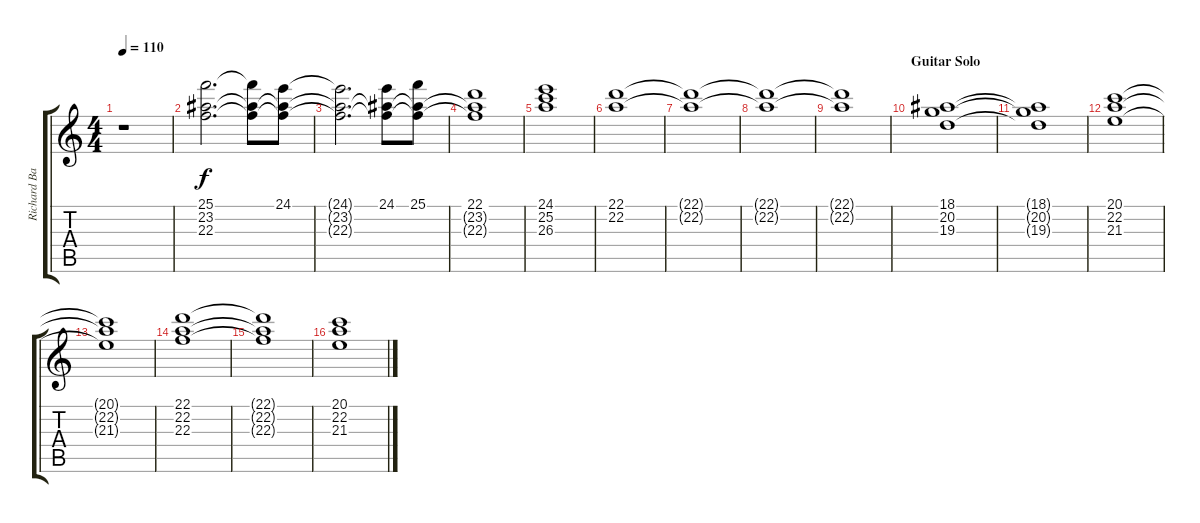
\track ("Richard Barbieri - Keyboard 1" "Richard Ba") {instrument pad2warm}
\staff {score tabs}
\tuning (E4 B3 G3 D3 A2 E2) {hide}
\ts (4 4)
\tempo 110
\clef g2
\ks c
r.1{dy f} |
(25.1 23.2 22.3).2{d} (25.1{t} 23.2{t} 22.3{t}).8 (24.1 23.2{t} 22.3{t}).8 |
(24.1{t} 23.2{t} 22.3{t}).2{d} (24.1 23.2{t} 22.3{t}).8 (25.1 23.2{t} 22.3{t}).8 |
(22.1 23.2{t} 22.3{t}).1 |
(24.1 25.2 26.3).1 |
(22.1 22.2).1 |
(22.1{t} 22.2{t}).1 |
(22.1{t} 22.2{t}).1 |
(22.1{t} 22.2{t}).1 |
\section ("" "Guitar Solo")
(18.1 20.2 19.3).1 |
(18.1{t} 20.2{t} 19.3{t}).1 |
(20.1 22.2 21.3).1 |
(20.1{t} 22.2{t} 21.3{t}).1 |
(22.1 22.2 22.3).1 |
(22.1{t} 22.2{t} 22.3{t}).1 |
(20.1 22.2 21.3).1
